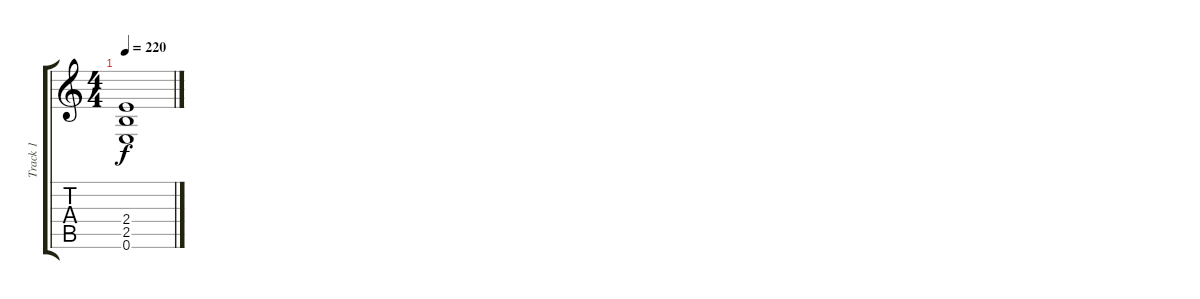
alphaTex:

\track ("Track 1" "Track 1") {mute instrument electricguitarclean}
\staff {score tabs}
\tuning (E4 B3 G3 D3 A2 E2) {hide}
\ts (4 4)
\tempo 220
\clef g2
\ks c
(2.4 2.5 0.6).1{dy f}
